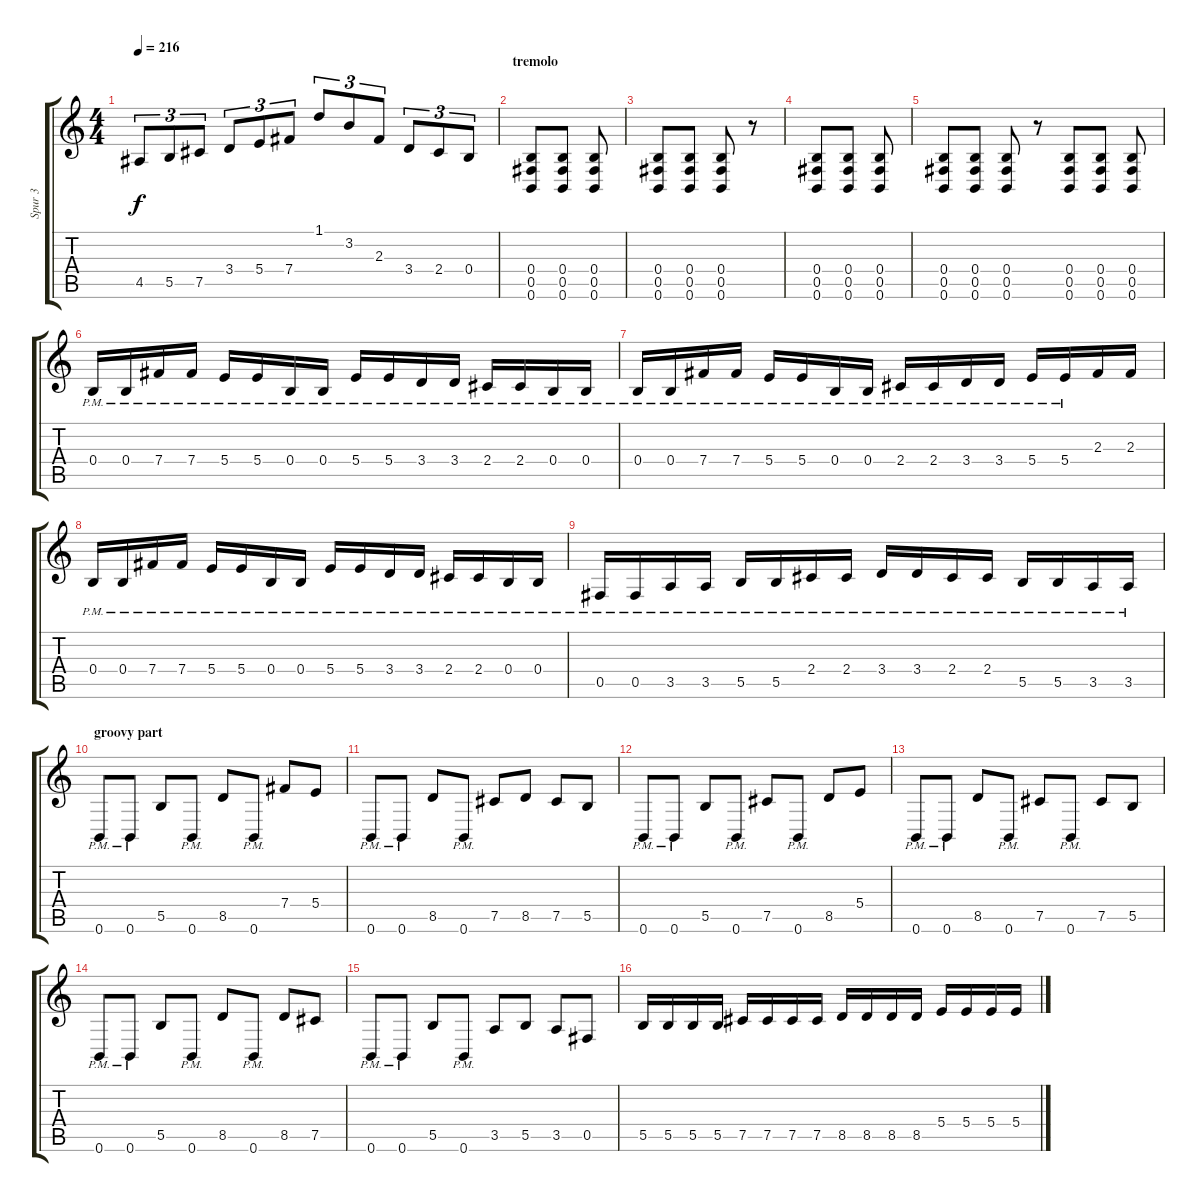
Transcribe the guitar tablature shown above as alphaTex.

\track ("Spur 3" "Spur 3") {instrument distortionguitar}
\staff {score tabs}
\tuning (Db4 Ab3 E3 B2 Gb2 B1) {hide}
\ts (4 4)
\tempo 216
\clef g2
\ks c
4.5.8{tu (3 2) dy f} 5.5.8{tu (3 2)} 7.5.8{tu (3 2)} 3.4.8{tu (3 2)} 5.4.8{tu (3 2)} 7.4.8{tu (3 2)} 1.1.8{tu (3 2)} 3.2.8{tu (3 2)} 2.3.8{tu (3 2)} 3.4.8{tu (3 2)} 2.4.8{tu (3 2)} 0.4.8{tu (3 2)} |
\section ("" "tremolo")
(0.4 0.5 0.6).8 (0.4 0.5 0.6).8 (0.4 0.5 0.6).8 |
(0.4 0.5 0.6).8 (0.4 0.5 0.6).8 (0.4 0.5 0.6).8 r.8 |
(0.4 0.5 0.6).8 (0.4 0.5 0.6).8 (0.4 0.5 0.6).8 |
(0.4 0.5 0.6).8 (0.4 0.5 0.6).8 (0.4 0.5 0.6).8 r.8 (0.4 0.5 0.6).8 (0.4 0.5 0.6).8 (0.4 0.5 0.6).8 |
0.4{pm}.16 0.4{pm}.16 7.4{pm}.16 7.4{pm}.16 5.4{pm}.16 5.4{pm}.16 0.4{pm}.16 0.4{pm}.16 5.4{pm}.16 5.4{pm}.16 3.4{pm}.16 3.4{pm}.16 2.4{pm}.16 2.4{pm}.16 0.4{pm}.16 0.4{pm}.16 |
0.4{pm}.16 0.4{pm}.16 7.4{pm}.16 7.4{pm}.16 5.4{pm}.16 5.4{pm}.16 0.4{pm}.16 0.4{pm}.16 2.4{pm}.16 2.4{pm}.16 3.4{pm}.16 3.4{pm}.16 5.4{pm}.16 5.4{pm}.16 2.3.16 2.3.16 |
0.4{pm}.16 0.4{pm}.16 7.4{pm}.16 7.4{pm}.16 5.4{pm}.16 5.4{pm}.16 0.4{pm}.16 0.4{pm}.16 5.4{pm}.16 5.4{pm}.16 3.4{pm}.16 3.4{pm}.16 2.4{pm}.16 2.4{pm}.16 0.4{pm}.16 0.4{pm}.16 |
0.5{pm}.16 0.5{pm}.16 3.5{pm}.16 3.5{pm}.16 5.5{pm}.16 5.5{pm}.16 2.4{pm}.16 2.4{pm}.16 3.4{pm}.16 3.4{pm}.16 2.4{pm}.16 2.4{pm}.16 5.5{pm}.16 5.5{pm}.16 3.5{pm}.16 3.5{pm}.16 |
\section ("" "groovy part")
0.6{pm}.8 0.6{pm}.8 5.5.8 0.6{pm}.8 8.5.8 0.6{pm}.8 7.4.8 5.4.8 |
0.6{pm}.8 0.6{pm}.8 8.5.8 0.6{pm}.8 7.5.8 8.5.8 7.5.8 5.5.8 |
0.6{pm}.8 0.6{pm}.8 5.5.8 0.6{pm}.8 7.5.8 0.6{pm}.8 8.5.8 5.4.8 |
0.6{pm}.8 0.6{pm}.8 8.5.8 0.6{pm}.8 7.5.8 0.6{pm}.8 7.5.8 5.5.8 |
0.6{pm}.8 0.6{pm}.8 5.5.8 0.6{pm}.8 8.5.8 0.6{pm}.8 8.5.8 7.5.8 |
0.6{pm}.8 0.6{pm}.8 5.5.8 0.6{pm}.8 3.5.8 5.5.8 3.5.8 0.5.8 |
5.5.16 5.5.16 5.5.16 5.5.16 7.5.16 7.5.16 7.5.16 7.5.16 8.5.16 8.5.16 8.5.16 8.5.16 5.4.16 5.4.16 5.4.16 5.4.16
